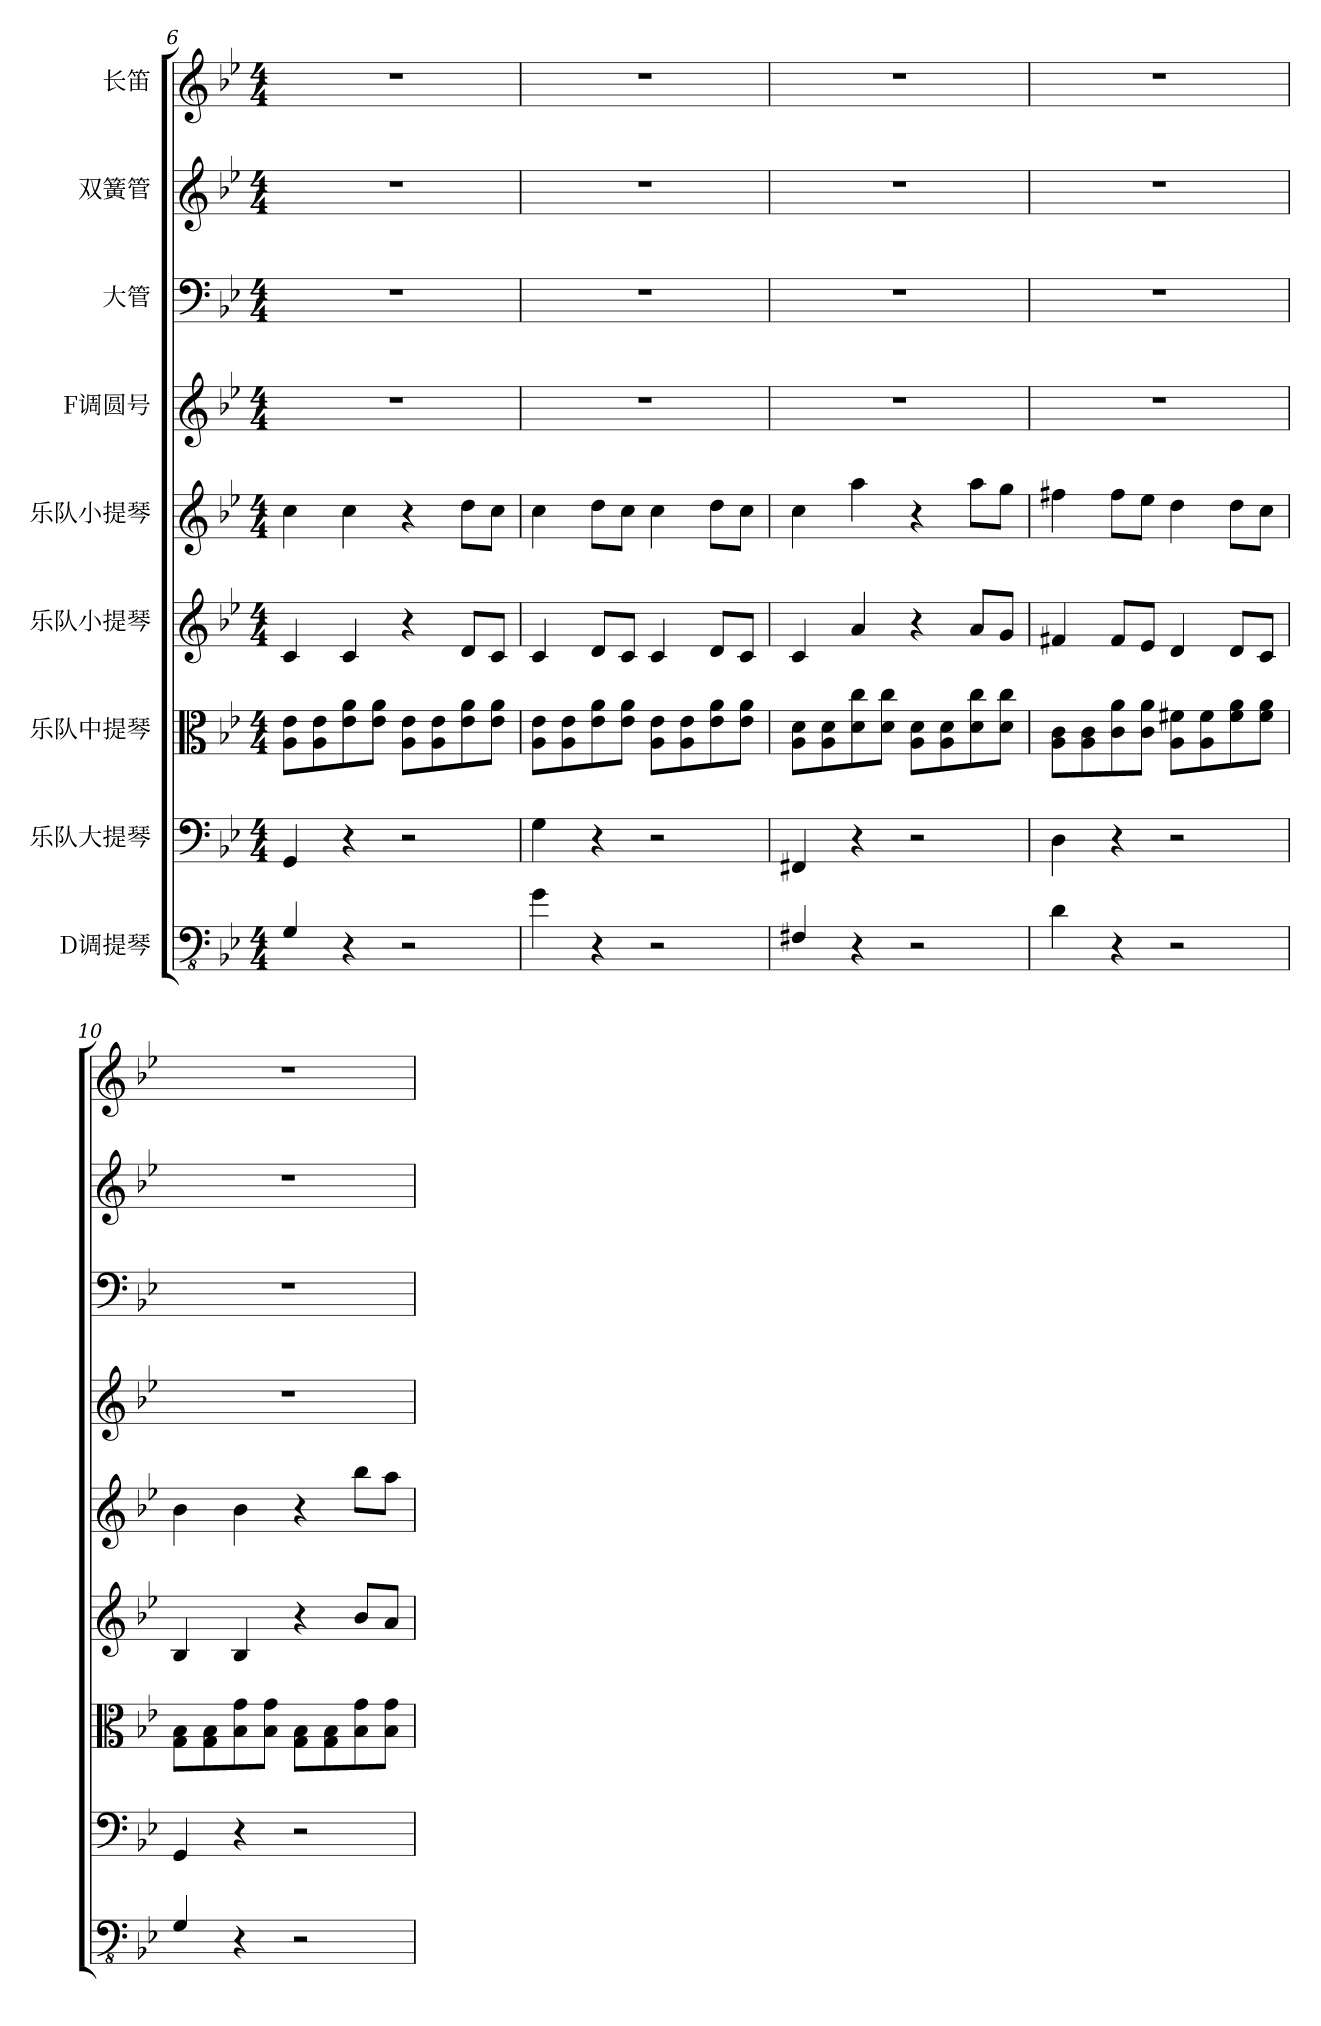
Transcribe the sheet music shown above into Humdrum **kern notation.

**kern	**kern	**kern	**kern	**kern	**kern	**kern	**kern	**kern
*part9	*part8	*part7	*part6	*part5	*part4	*part3	*part2	*part1
*staff9	*staff8	*staff7	*staff6	*staff5	*staff4	*staff3	*staff2	*staff1
*I"D调提琴	*I"乐队大提琴	*I"乐队中提琴	*I"乐队小提琴	*I"乐队小提琴	*I"F调圆号	*I"大管	*I"双簧管	*I"长笛
!!LO:PB:g=z
*clefFv4	*clefF4	*clefC3	*clefG2	*clefG2	*clefG2	*clefF4	*clefG2	*clefG2
*ITrd7c12	*	*	*	*	*ITrd4c7	*	*	*
*k[b-e-]	*k[b-e-]	*k[b-e-]	*k[b-e-]	*k[b-e-]	*k[b-e-a-]	*k[b-e-]	*k[b-e-]	*k[b-e-]
*M4/4	*M4/4	*M4/4	*M4/4	*M4/4	*M4/4	*M4/4	*M4/4	*M4/4
=6	=6	=6	=6	=6	=6	=6	=6	=6
4GGG/	4GG/	8A\ 8e-\L	4c/	4cc\	1r	1r	1r	1r
.	.	8A\ 8e-\	.	.	.	.	.	.
4r	4r	8e-\ 8a\	4c/	4cc\	.	.	.	.
.	.	8e-\ 8a\J	.	.	.	.	.	.
2r	2r	8A\ 8e-\L	4r	4r	.	.	.	.
.	.	8A\ 8e-\	.	.	.	.	.	.
.	.	8e-\ 8a\	8d/L	8dd\L	.	.	.	.
.	.	8e-\ 8a\J	8c/J	8cc\J	.	.	.	.
=7	=7	=7	=7	=7	=7	=7	=7	=7
4GG\	4G\	8A\ 8e-\L	4c/	4cc\	1r	1r	1r	1r
.	.	8A\ 8e-\	.	.	.	.	.	.
4r	4r	8e-\ 8a\	8d/L	8dd\L	.	.	.	.
.	.	8e-\ 8a\J	8c/J	8cc\J	.	.	.	.
2r	2r	8A\ 8e-\L	4c/	4cc\	.	.	.	.
.	.	8A\ 8e-\	.	.	.	.	.	.
.	.	8e-\ 8a\	8d/L	8dd\L	.	.	.	.
.	.	8e-\ 8a\J	8c/J	8cc\J	.	.	.	.
=8	=8	=8	=8	=8	=8	=8	=8	=8
4FFF#X/	4FF#X/	8A\ 8d\L	4c/	4cc\	1r	1r	1r	1r
.	.	8A\ 8d\	.	.	.	.	.	.
4r	4r	8d\ 8cc\	4a/	4aa\	.	.	.	.
.	.	8d\ 8cc\J	.	.	.	.	.	.
2r	2r	8A\ 8d\L	4r	4r	.	.	.	.
.	.	8A\ 8d\	.	.	.	.	.	.
.	.	8d\ 8cc\	8a/L	8aa\L	.	.	.	.
.	.	8d\ 8cc\J	8g/J	8gg\J	.	.	.	.
=9	=9	=9	=9	=9	=9	=9	=9	=9
4DD\	4D\	8A\ 8c\L	4f#X/	4ff#X\	1r	1r	1r	1r
.	.	8A\ 8c\	.	.	.	.	.	.
4r	4r	8c\ 8a\	8f#/L	8ff#\L	.	.	.	.
.	.	8c\ 8a\J	8e-/J	8ee-\J	.	.	.	.
2r	2r	8A\ 8f#X\L	4d/	4dd\	.	.	.	.
.	.	8A\ 8f#\	.	.	.	.	.	.
.	.	8f#\ 8a\	8d/L	8dd\L	.	.	.	.
.	.	8f#\ 8a\J	8c/J	8cc\J	.	.	.	.
!!LO:PB:g=z
=10	=10	=10	=10	=10	=10	=10	=10	=10
4GGG/	4GG/	8G\ 8B-\L	4B-/	4b-\	1r	1r	1r	1r
.	.	8G\ 8B-\	.	.	.	.	.	.
4r	4r	8B-\ 8g\	4B-/	4b-\	.	.	.	.
.	.	8B-\ 8g\J	.	.	.	.	.	.
2r	2r	8G\ 8B-\L	4r	4r	.	.	.	.
.	.	8G\ 8B-\	.	.	.	.	.	.
.	.	8B-\ 8g\	8b-/L	8bb-\L	.	.	.	.
.	.	8B-\ 8g\J	8a/J	8aa\J	.	.	.	.
=	=	=	=	=	=	=	=	=
*-	*-	*-	*-	*-	*-	*-	*-	*-
